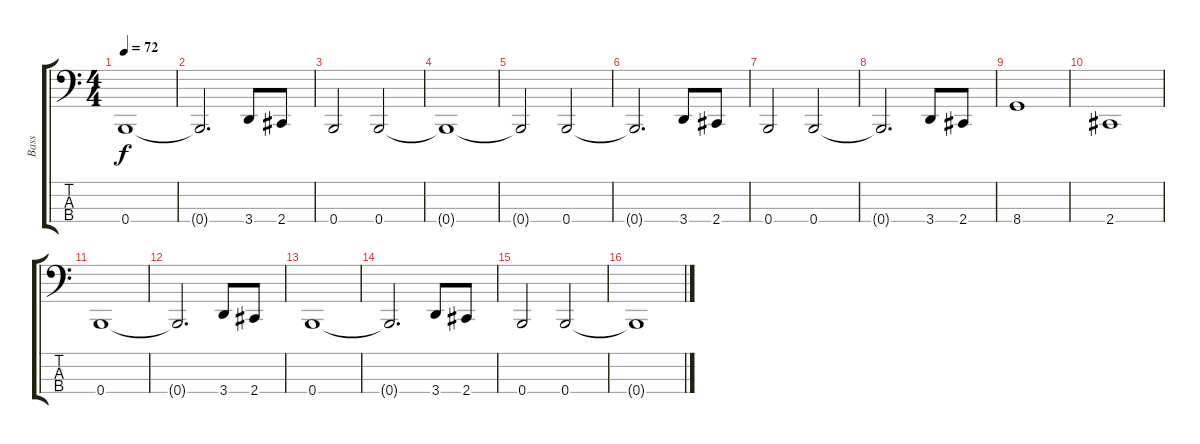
\track ("Bass" "Bass") {instrument electricbassfinger}
\staff {score tabs}
\tuning (D2 A1 E1 B0) {hide}
\ts (4 4)
\tempo 72
\clef f4
\ks c
0.4.1{dy f} |
0.4{t}.2{d} 3.4.8 2.4.8 |
0.4.2 0.4.2 |
0.4{t}.1 |
0.4{t}.2 0.4.2 |
0.4{t}.2{d} 3.4.8 2.4.8 |
0.4.2 0.4.2 |
0.4{t}.2{d} 3.4.8 2.4.8 |
8.4.1 |
2.4.1 |
0.4.1 |
0.4{t}.2{d} 3.4.8 2.4.8 |
0.4.1 |
0.4{t}.2{d} 3.4.8 2.4.8 |
0.4.2 0.4.2 |
0.4{t}.1
